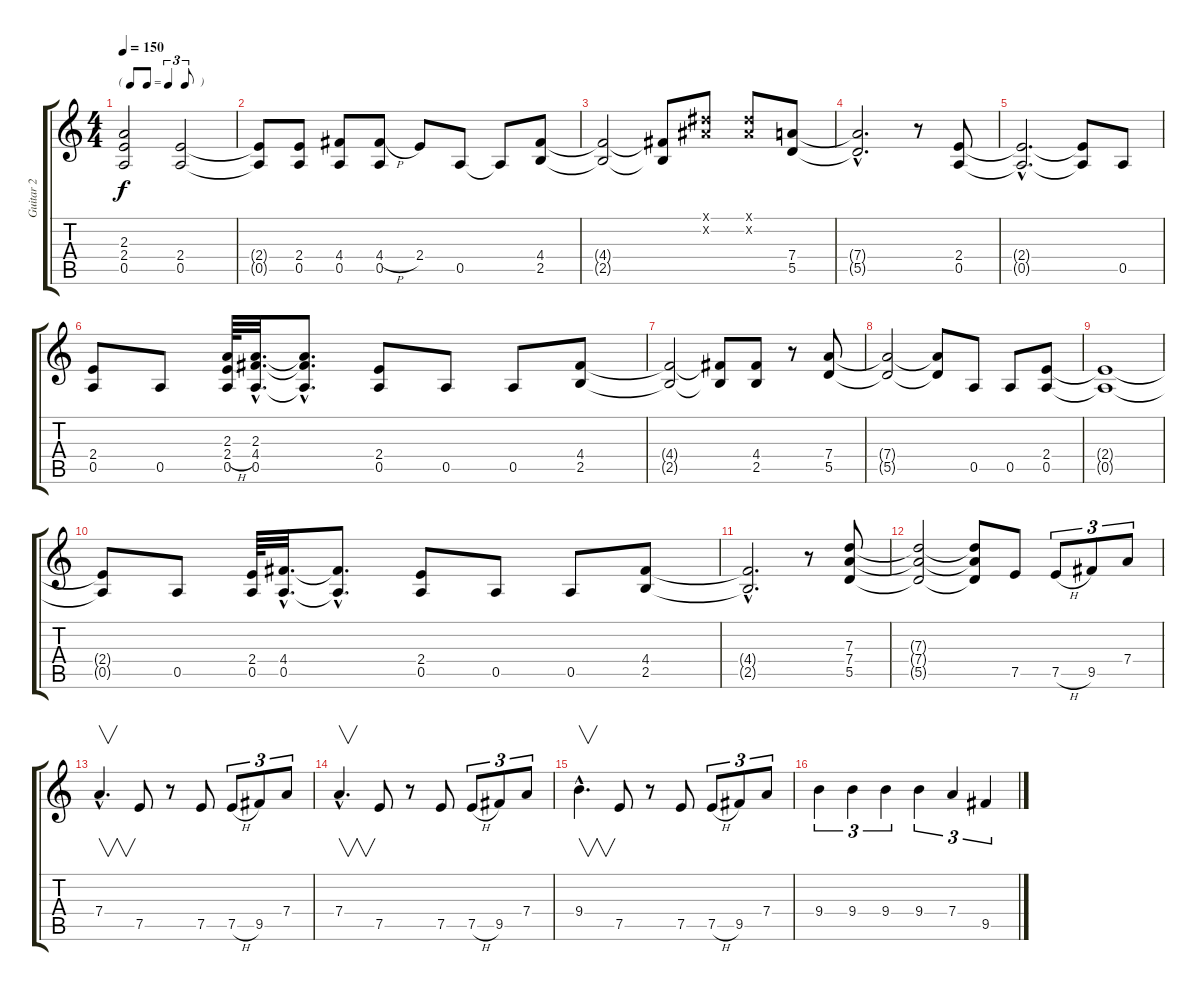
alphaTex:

\track ("Guitar 2" "Guitar 2") {instrument overdrivenguitar}
\staff {score tabs}
\tuning (E4 B3 G3 D3 A2 E2) {hide}
\ts (4 4)
\tf triplet8th
\tempo 150
\clef g2
\ks c
(2.3 2.4 0.5).2{dy f} (2.4 0.5).2 |
(2.4{t} 0.5{t}).8 (2.4 0.5).8 (4.4 0.5).8 (4.4{h} 0.5).8 2.4.8 0.5.8 0.5{t}.8 (4.4 2.5).8 |
(4.4{t} 2.5{t}).2 (4.4{t} 2.5{t}).8 (-1.1{x} -1.2{x}).8 (-1.1{x} -1.2{x}).8 (7.4 5.5).8 |
(7.4{hac t} 5.5{hac t}).2{d} r.8 (2.4 0.5).8 |
(2.4{hac t} 0.5{hac t}).2{d} (2.4{t} 0.5{t}).8 0.5.8 |
(2.4 0.5).8 0.5.8 (2.3 2.4{h} 0.5).64 (2.3{hac} 4.4{hac} 0.5{hac}).32{d} (2.3{hac t} 4.4{hac t} 0.5{hac t}).8{d} (2.4 0.5).8 0.5.8 0.5.8 (4.4 2.5).8 |
(4.4{t} 2.5{t}).2 (4.4{t} 2.5{t}).8 (4.4 2.5).8 r.8 (7.4 5.5).8 |
(7.4{t} 5.5{t}).2 (7.4{t} 5.5{t}).8 0.5.8 0.5.8 (2.4 0.5).8 |
(2.4{t} 0.5{t}).1 |
(2.4{t} 0.5{t}).8 0.5.8 (2.4 0.5).64 (4.4{hac} 0.5{hac}).32{d} (4.4{hac t} 0.5{hac t}).8{d} (2.4 0.5).8 0.5.8 0.5.8 (4.4 2.5).8 |
(4.4{hac t} 2.5{hac t}).2{d} r.8 (7.3 7.4 5.5).8 |
(7.3{t} 7.4{t} 5.5{t}).2 (7.3{t} 7.4{t} 5.5{t}).8 7.5.8 7.5{h}.8{tu (3 2)} 9.5.8{tu (3 2)} 7.4.8{tu (3 2)} |
7.4{hac}.4{v d} 7.5.8 r.8 7.5.8 7.5{h}.8{tu (3 2)} 9.5.8{tu (3 2)} 7.4.8{tu (3 2)} |
7.4{hac}.4{v d} 7.5.8 r.8 7.5.8 7.5{h}.8{tu (3 2)} 9.5.8{tu (3 2)} 7.4.8{tu (3 2)} |
9.4{hac}.4{v d} 7.5.8 r.8 7.5.8 7.5{h}.8{tu (3 2)} 9.5.8{tu (3 2)} 7.4.8{tu (3 2)} |
9.4.4{tu (3 2)} 9.4.4{tu (3 2)} 9.4.4{tu (3 2)} 9.4.4{tu (3 2)} 7.4.4{tu (3 2)} 9.5.4{tu (3 2)}
